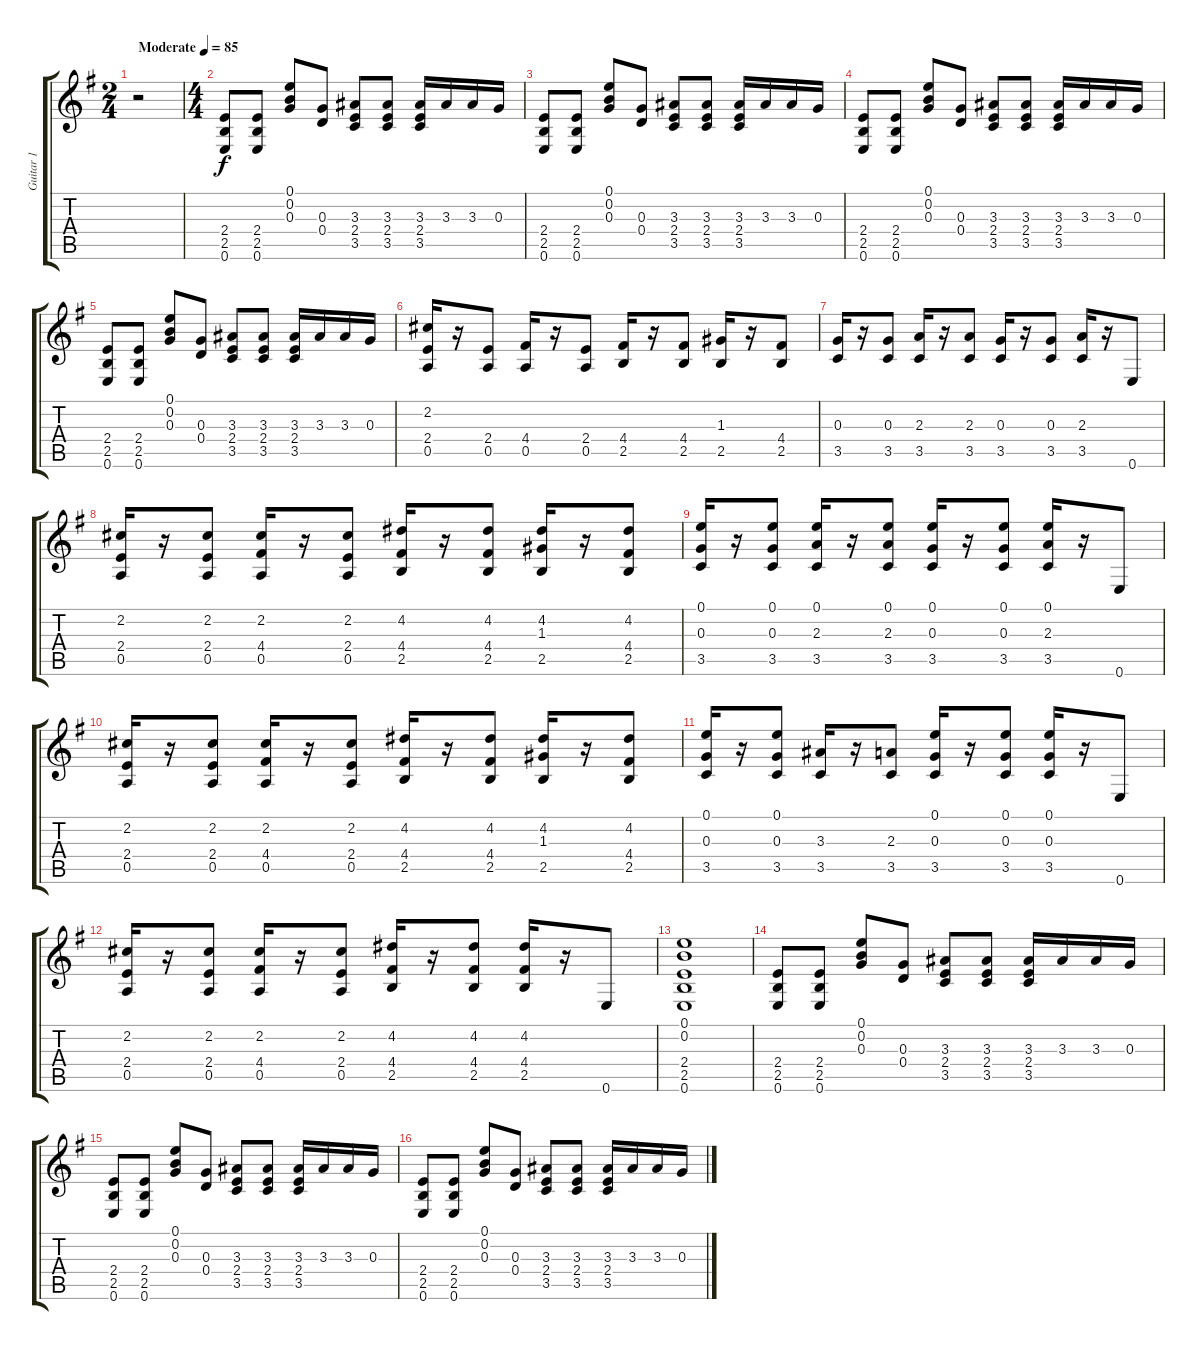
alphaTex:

\track ("Guitar 1" "Guitar 1") {instrument overdrivenguitar}
\staff {score tabs}
\tuning (E4 B3 G3 D3 A2 E2) {hide}
\ts (2 4)
\tempo (85 "Moderate")
\clef g2
\ks eminor
r.2{dy f instrument overdrivenguitar} |
\ts (4 4)
(2.4 2.5 0.6).8 (2.4 2.5 0.6).8 (0.1 0.2 0.3).8 (0.3 0.4).8 (3.3 2.4 3.5).8 (3.3 2.4 3.5).8 (3.3 2.4 3.5).16 3.3.16 3.3.16 0.3.16 |
(2.4 2.5 0.6).8 (2.4 2.5 0.6).8 (0.1 0.2 0.3).8 (0.3 0.4).8 (3.3 2.4 3.5).8 (3.3 2.4 3.5).8 (3.3 2.4 3.5).16 3.3.16 3.3.16 0.3.16 |
(2.4 2.5 0.6).8 (2.4 2.5 0.6).8 (0.1 0.2 0.3).8 (0.3 0.4).8 (3.3 2.4 3.5).8 (3.3 2.4 3.5).8 (3.3 2.4 3.5).16 3.3.16 3.3.16 0.3.16 |
(2.4 2.5 0.6).8 (2.4 2.5 0.6).8 (0.1 0.2 0.3).8 (0.3 0.4).8 (3.3 2.4 3.5).8 (3.3 2.4 3.5).8 (3.3 2.4 3.5).16 3.3.16 3.3.16 0.3.16 |
(2.2 2.4 0.5).16 r.16 (2.4 0.5).8 (4.4 0.5).16 r.16 (2.4 0.5).8 (4.4 2.5).16 r.16 (4.4 2.5).8 (1.3 2.5).16 r.16 (4.4 2.5).8 |
(0.3 3.5).16 r.16 (0.3 3.5).8 (2.3 3.5).16 r.16 (2.3 3.5).8 (0.3 3.5).16 r.16 (0.3 3.5).8 (2.3 3.5).16 r.16 0.6.8 |
(2.2 2.4 0.5).16 r.16 (2.2 2.4 0.5).8 (2.2 4.4 0.5).16 r.16 (2.2 2.4 0.5).8 (4.2 4.4 2.5).16 r.16 (4.2 4.4 2.5).8 (4.2 1.3 2.5).16 r.16 (4.2 4.4 2.5).8 |
(0.1 0.3 3.5).16 r.16 (0.1 0.3 3.5).8 (0.1 2.3 3.5).16 r.16 (0.1 2.3 3.5).8 (0.1 0.3 3.5).16 r.16 (0.1 0.3 3.5).8 (0.1 2.3 3.5).16 r.16 0.6.8 |
(2.2 2.4 0.5).16 r.16 (2.2 2.4 0.5).8 (2.2 4.4 0.5).16 r.16 (2.2 2.4 0.5).8 (4.2 4.4 2.5).16 r.16 (4.2 4.4 2.5).8 (4.2 1.3 2.5).16 r.16 (4.2 4.4 2.5).8 |
(0.1 0.3 3.5).16 r.16 (0.1 0.3 3.5).8 (3.3 3.5).16 r.16 (2.3 3.5).8 (0.1 0.3 3.5).16 r.16 (0.1 0.3 3.5).8 (0.1 0.3 3.5).16 r.16 0.6.8 |
(2.2 2.4 0.5).16 r.16 (2.2 2.4 0.5).8 (2.2 4.4 0.5).16 r.16 (2.2 2.4 0.5).8 (4.2 4.4 2.5).16 r.16 (4.2 4.4 2.5).8 (4.2 4.4 2.5).16 r.16 0.6.8 |
(0.1 0.2 2.4 2.5 0.6).1 |
(2.4 2.5 0.6).8 (2.4 2.5 0.6).8 (0.1 0.2 0.3).8 (0.3 0.4).8 (3.3 2.4 3.5).8 (3.3 2.4 3.5).8 (3.3 2.4 3.5).16 3.3.16 3.3.16 0.3.16 |
(2.4 2.5 0.6).8 (2.4 2.5 0.6).8 (0.1 0.2 0.3).8 (0.3 0.4).8 (3.3 2.4 3.5).8 (3.3 2.4 3.5).8 (3.3 2.4 3.5).16 3.3.16 3.3.16 0.3.16 |
(2.4 2.5 0.6).8 (2.4 2.5 0.6).8 (0.1 0.2 0.3).8 (0.3 0.4).8 (3.3 2.4 3.5).8 (3.3 2.4 3.5).8 (3.3 2.4 3.5).16 3.3.16 3.3.16 0.3.16
